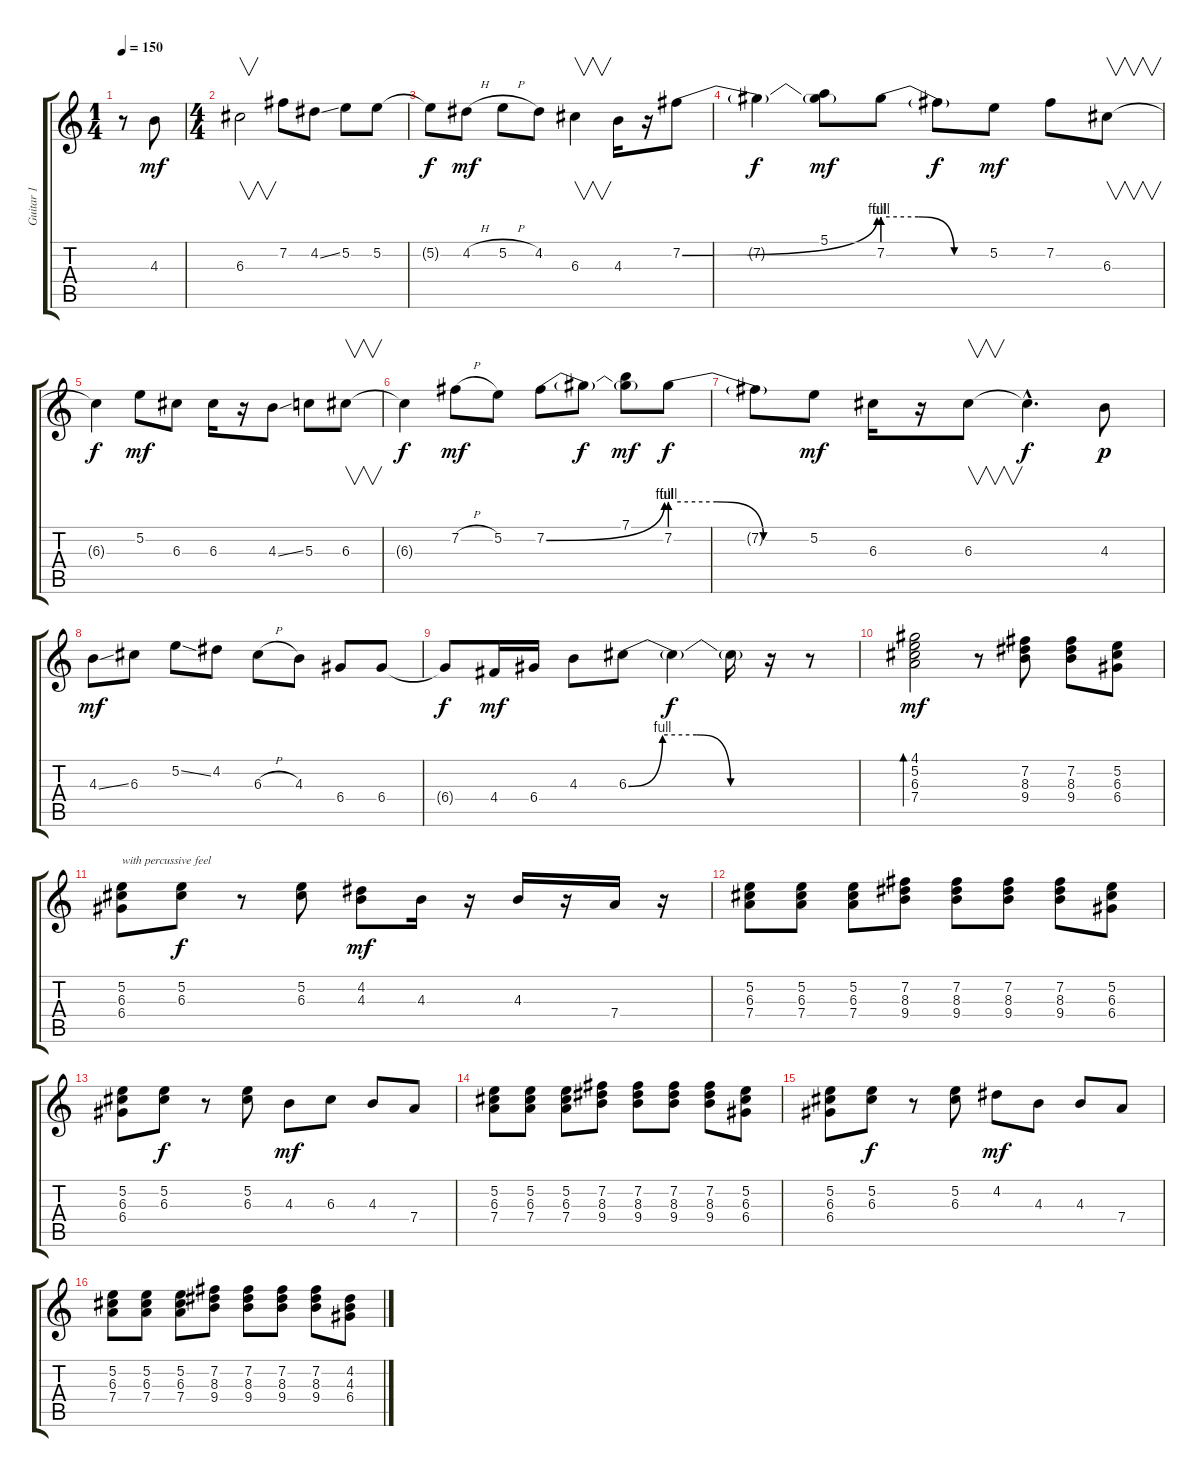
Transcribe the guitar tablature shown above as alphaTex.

\track ("Guitar 1" "Guitar 1") {instrument electricguitarclean}
\staff {score tabs}
\tuning (E4 B3 G3 D3 A2 E2) {hide}
\ts (1 4)
\tempo 150
\clef g2
\ks c
r.8{dy mf instrument electricguitarclean} 4.3.8 |
\ts (4 4)
6.3.2{v} 7.2.8 4.2{ss}.8 5.2.8 5.2.8 |
5.2{t}.8{dy f} 4.2{h}.8{dy mf} 5.2{h}.8 4.2.8 6.3.4{v} 4.3.16 r.16 7.2{be (bend 0 0 60 4)}.8 |
7.2{t}.4{dy f} (5.1 7.2{t}).8{dy mf} 7.2{be (custom 0 4 20 4 40 0 60 0)}.8 7.2{t}.8{dy f} 5.2.8{dy mf} 7.2.8 6.3.8{v} |
6.3{t}.4{dy f} 5.2.8{dy mf} 6.3.8 6.3.16 r.16 4.3{ss}.8 5.3.8 6.3.8{v} |
6.3{t}.4{dy f} 7.2{h}.8{dy mf} 5.2.8 7.2{be (bend 0 0 60 4)}.8 7.2{t}.8{dy f} (7.1 7.2{t}).8{dy mf} 7.2{be (custom 0 4 20 4 40 0 60 0)}.8{dy f} |
7.2{t}.8 5.2.8{dy mf} 6.3.16 r.16 6.3.8{v} 6.3{hac t}.4{d dy f} 4.3.8{dy p} |
4.3{ss}.8{dy mf} 6.3.8 5.2{ss}.8 4.2.8 6.3{h}.8 4.3.8 6.4.8 6.4.8 |
6.4{t}.8{dy f} 4.4.16{dy mf} 6.4.16 4.3.8 6.3{be (custom 0 0 15 4 30 4 45 0 60 0)}.8 6.3{t}.4{dy f} 6.3{t}.16 r.16 r.8 |
(4.1 5.2 6.3 7.4).2{bd 120 dy mf} r.8 (7.2 8.3 9.4).8 (7.2 8.3 9.4).8 (5.2 6.3 6.4).8 |
(5.2 6.3 6.4).8{txt "with percussive feel"} (5.2 6.3).8{dy f} r.8 (5.2 6.3).8 (4.2 4.3).8{dy mf} 4.3.16 r.16 4.3.16 r.16 7.4.16 r.16 |
(5.2 6.3 7.4).8 (5.2 6.3 7.4).8 (5.2 6.3 7.4).8 (7.2 8.3 9.4).8 (7.2 8.3 9.4).8 (7.2 8.3 9.4).8 (7.2 8.3 9.4).8 (5.2 6.3 6.4).8 |
(5.2 6.3 6.4).8 (5.2 6.3).8{dy f} r.8 (5.2 6.3).8 4.3.8{dy mf} 6.3.8 4.3.8 7.4.8 |
(5.2 6.3 7.4).8 (5.2 6.3 7.4).8 (5.2 6.3 7.4).8 (7.2 8.3 9.4).8 (7.2 8.3 9.4).8 (7.2 8.3 9.4).8 (7.2 8.3 9.4).8 (5.2 6.3 6.4).8 |
(5.2 6.3 6.4).8 (5.2 6.3).8{dy f} r.8 (5.2 6.3).8 4.2.8{dy mf} 4.3.8 4.3.8 7.4.8 |
(5.2 6.3 7.4).8 (5.2 6.3 7.4).8 (5.2 6.3 7.4).8 (7.2 8.3 9.4).8 (7.2 8.3 9.4).8 (7.2 8.3 9.4).8 (7.2 8.3 9.4).8 (4.2 4.3 6.4).8
